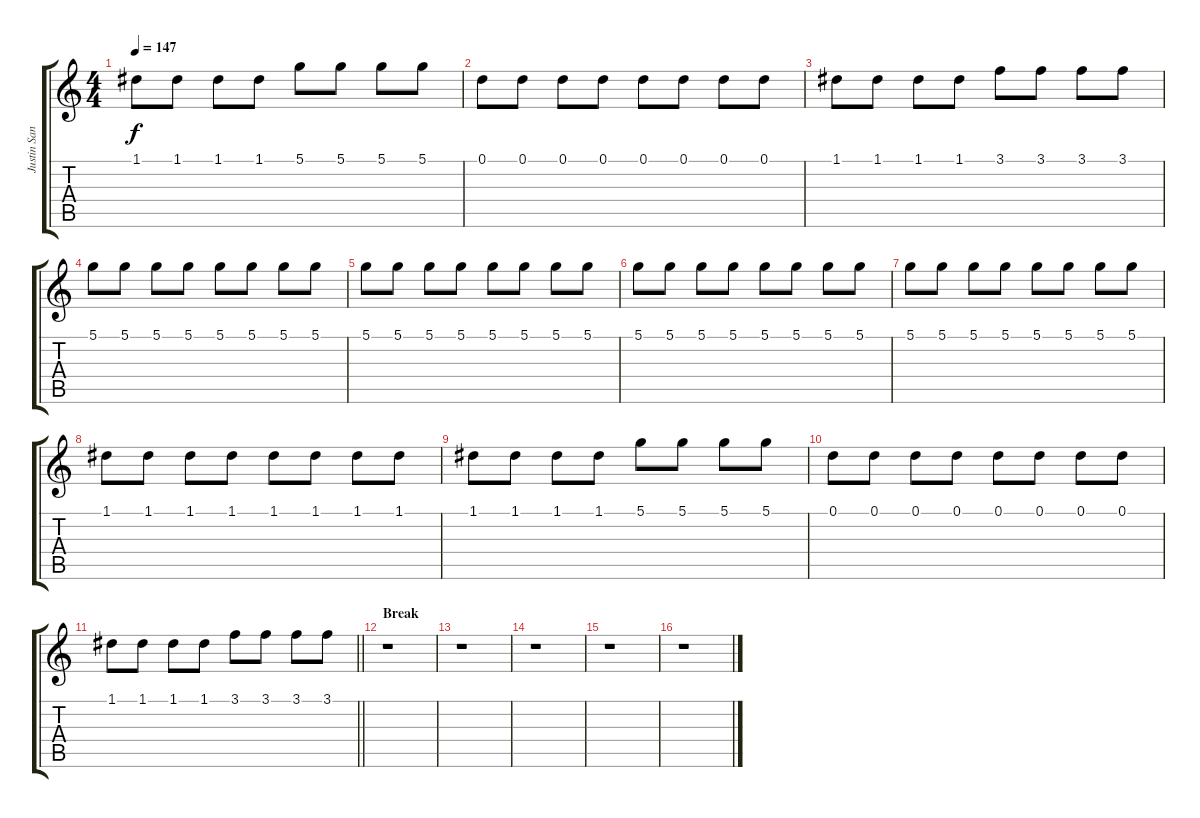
\track ("Justin Sane Guitar" "Justin San") {instrument distortionguitar}
\staff {score tabs}
\tuning (D4 A3 F3 C3 G2 D2) {hide}
\ts (4 4)
\tempo 147
\clef g2
\ks c
1.1.8{dy f} 1.1.8 1.1.8 1.1.8 5.1.8 5.1.8 5.1.8 5.1.8 |
0.1.8 0.1.8 0.1.8 0.1.8 0.1.8 0.1.8 0.1.8 0.1.8 |
1.1.8 1.1.8 1.1.8 1.1.8 3.1.8 3.1.8 3.1.8 3.1.8 |
5.1.8 5.1.8 5.1.8 5.1.8 5.1.8 5.1.8 5.1.8 5.1.8 |
5.1.8 5.1.8 5.1.8 5.1.8 5.1.8 5.1.8 5.1.8 5.1.8 |
5.1.8 5.1.8 5.1.8 5.1.8 5.1.8 5.1.8 5.1.8 5.1.8 |
5.1.8 5.1.8 5.1.8 5.1.8 5.1.8 5.1.8 5.1.8 5.1.8 |
1.1.8 1.1.8 1.1.8 1.1.8 1.1.8 1.1.8 1.1.8 1.1.8 |
1.1.8 1.1.8 1.1.8 1.1.8 5.1.8 5.1.8 5.1.8 5.1.8 |
0.1.8 0.1.8 0.1.8 0.1.8 0.1.8 0.1.8 0.1.8 0.1.8 |
\barLineRight lightlight
1.1.8{volume 8} 1.1.8 1.1.8 1.1.8 3.1.8 3.1.8 3.1.8 3.1.8 |
\section ("" "Break")
r.1 |
r.1 |
r.1 |
r.1 |
r.1
